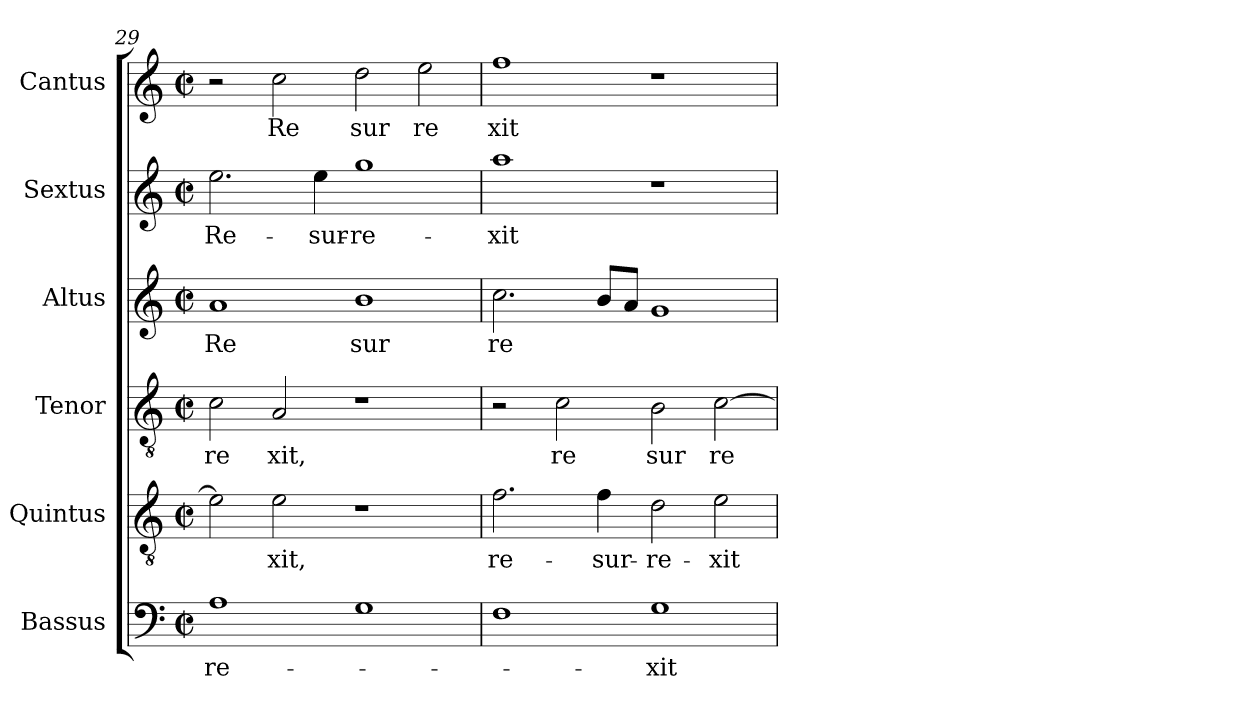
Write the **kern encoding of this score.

**kern	**text	**kern	**text	**kern	**text	**kern	**text	**kern	**text	**kern	**text
*part6	*part6	*part5	*part5	*part4	*part4	*part3	*part3	*part2	*part2	*part1	*part1
*staff6	*staff6	*staff5	*staff5	*staff4	*staff4	*staff3	*staff3	*staff2	*staff2	*staff1	*staff1
*I"Bassus	*	*I"Quintus	*	*I"Tenor	*	*I"Altus	*	*I"Sextus	*	*I"Cantus	*
*clefF4	*	*clefGv2	*	*clefGv2	*	*clefG2	*	*clefG2	*	*clefG2	*
*M2/2	*	*M2/2	*	*M2/2	*	*M2/2	*	*M2/2	*	*M2/2	*
*met(c|)	*	*met(c|)	*	*met(c|)	*	*met(c|)	*	*met(c|)	*	*met(c|)	*
=29	=29	=29	=29	=29	=29	=29	=29	=29	=29	=29	=29
!	!LO:LY:b:cj	!	!	!	!LO:LY:b:cj	!	!LO:LY:b:cj	!	!LO:LY:b:cj	!	!
1A	-re-	2e\]	.	2c\	re	1a	Re	2.ee\	Re-	2r	.
!	!	!	!LO:LY:b:cj	!	!LO:LY:b:cj	!	!	!	!	!	!LO:LY:b:cj
.	.	2e\	-xit,	2A/	xit,	.	.	.	.	2cc\	Re
!	!	!	!	!	!	!	!	!	!LO:LY:b:cj	!	!
.	.	.	.	.	.	.	.	4ee\	-sur-	.	.
!	!	!	!	!	!	!	!LO:LY:b:cj	!	!LO:LY:b:cj	!	!LO:LY:b:cj
1G	.	1r	.	1r	.	1b	sur	1gg	-re-	2dd\	sur
!	!	!	!	!	!	!	!	!	!	!	!LO:LY:b:cj
.	.	.	.	.	.	.	.	.	.	2ee\	re
=30	=30	=30	=30	=30	=30	=30	=30	=30	=30	=30	=30
!	!	!	!LO:LY:b:cj	!	!	!	!LO:LY:b:cj	!	!LO:LY:b:cj	!	!LO:LY:b:cj
1F	.	2.f\	re-	2r	.	2.cc\	re	1aa	-xit	1ff	xit
!	!	!	!	!	!LO:LY:b:cj	!	!	!	!	!	!
.	.	.	.	2c\	re	.	.	.	.	.	.
!	!	!	!LO:LY:b:cj	!	!	!	!	!	!	!	!
.	.	4f\	-sur-	.	.	8b/L	.	.	.	.	.
.	.	.	.	.	.	8a/J	.	.	.	.	.
!	!LO:LY:b:cj	!	!LO:LY:b:cj	!	!LO:LY:b:cj	!	!	!	!	!	!
1G	-xit	2d\	-re-	2B\	sur	1g	.	1r	.	1r	.
!	!	!	!LO:LY:b:cj	!	!LO:LY:b:cj	!	!	!	!	!	!
.	.	2e\	-xit	[>2c\	re	.	.	.	.	.	.
=	=	=	=	=	=	=	=	=	=	=	=
*-	*-	*-	*-	*-	*-	*-	*-	*-	*-	*-	*-
